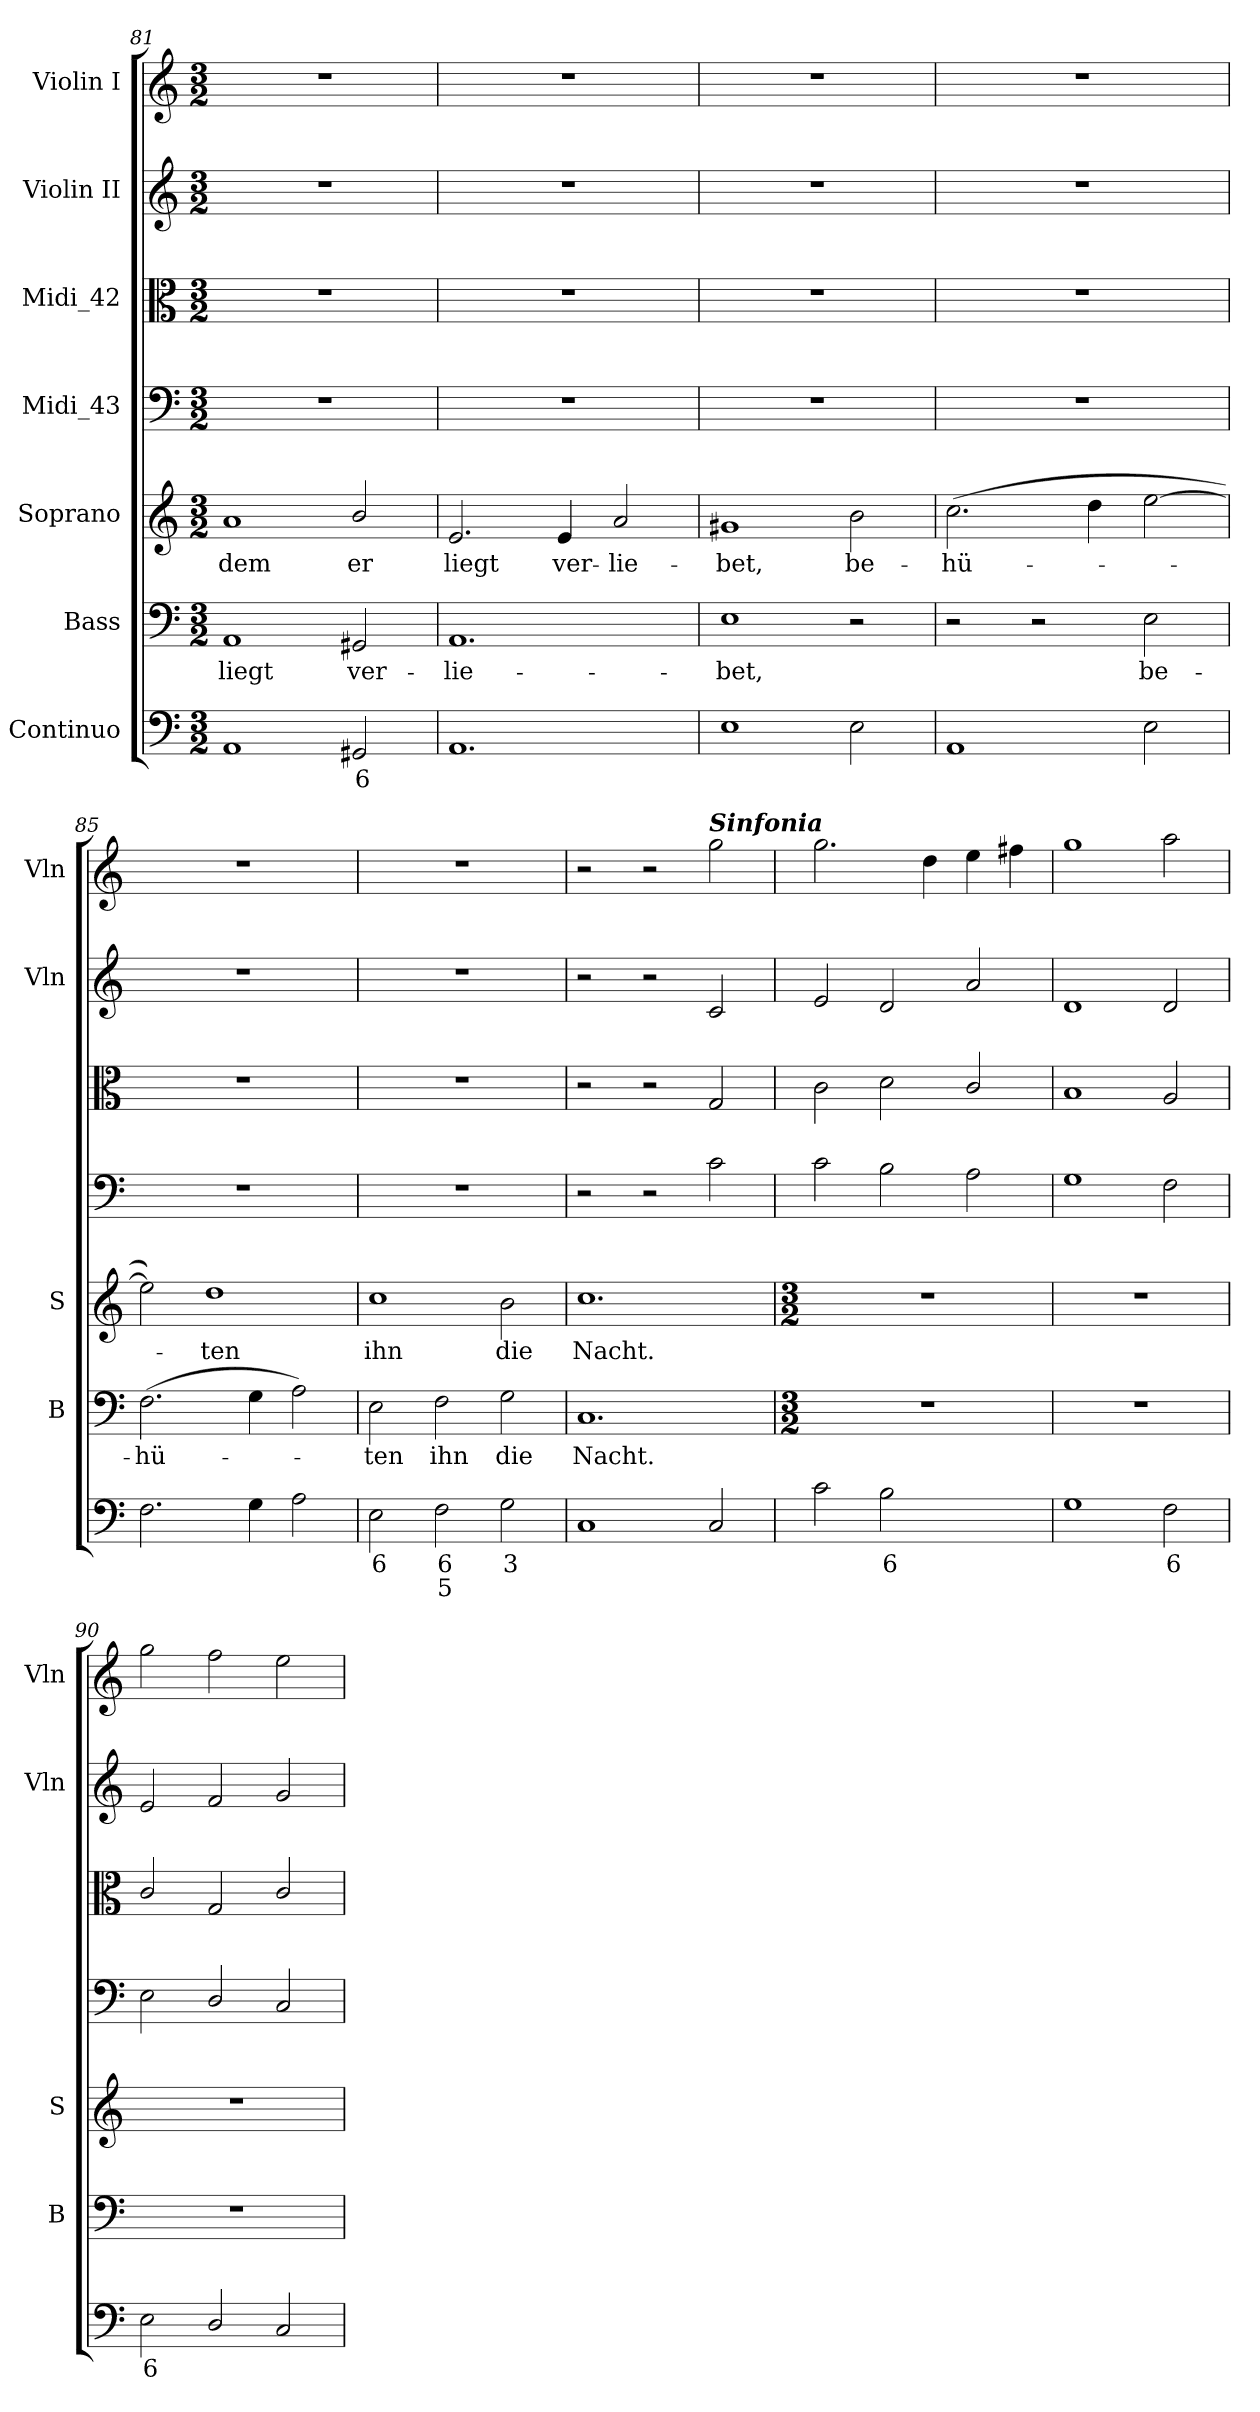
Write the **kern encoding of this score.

**kern	**text	**text	**kern	**text	**kern	**text	**kern	**kern	**kern	**kern
*part7	*part7	*part7	*part6	*part6	*part5	*part5	*part4	*part3	*part2	*part1
*staff7	*staff7	*staff7	*staff6	*staff6	*staff5	*staff5	*staff4	*staff3	*staff2	*staff1
*I"Continuo	*	*	*I"Bass	*	*I"Soprano	*	*I"Midi_43	*I"Midi_42	*I"Violin II	*I"Violin I
*	*	*	*I'B	*	*I'S	*	*	*	*I'Vln	*I'Vln
*clefF4	*	*	*clefF4	*	*clefG2	*	*clefF4	*clefC3	*clefG2	*clefG2
*k[]	*	*	*k[]	*	*k[]	*	*k[]	*k[]	*k[]	*k[]
*M3/2	*	*	*M3/2	*	*M3/2	*	*M3/2	*M3/2	*M3/2	*M3/2
=81	=81	=81	=81	=81	=81	=81	=81	=81	=81	=81
!	!	!	!	!LO:LY:b	!	!LO:LY:b	!	!	!	!
1AA	.	.	1AA	liegt	1a	-dem	1.r	1.r	1.r	1.r
!	!LO:LY:b	!	!	!LO:LY:b	!	!LO:LY:b	!	!	!	!
2GG#X/	6	.	2GG#X/	ver-	2b/	er	.	.	.	.
=82	=82	=82	=82	=82	=82	=82	=82	=82	=82	=82
!	!	!	!	!LO:LY:b	!	!LO:LY:b	!	!	!	!
1.AA	.	.	1.AA	-lie-	2.e/	liegt	1.r	1.r	1.r	1.r
!	!	!	!	!	!	!LO:LY:b	!	!	!	!
.	.	.	.	.	4e/	ver-	.	.	.	.
!	!	!	!	!	!	!LO:LY:b	!	!	!	!
.	.	.	.	.	2a/	-lie-	.	.	.	.
=83	=83	=83	=83	=83	=83	=83	=83	=83	=83	=83
!	!	!	!	!LO:LY:b	!	!LO:LY:b	!	!	!	!
1E	.	.	1E	-bet,	1g#X	-bet,	1.r	1.r	1.r	1.r
!	!	!	!	!	!	!LO:LY:b	!	!	!	!
2E\	.	.	2r	.	2b\	be-	.	.	.	.
=84	=84	=84	=84	=84	=84	=84	=84	=84	=84	=84
!	!	!	!	!	!	!LO:LY:b	!	!	!	!
1AA	.	.	2r	.	(>2.cc\	-hü-	1.r	1.r	1.r	1.r
.	.	.	2r	.	.	.	.	.	.	.
.	.	.	.	.	4dd\	.	.	.	.	.
!	!	!	!	!LO:LY:b	!	!	!	!	!	!
2E\	.	.	2E\	be-	[2ee\	.	.	.	.	.
=85	=85	=85	=85	=85	=85	=85	=85	=85	=85	=85
!	!	!	!	!LO:LY:b	!	!	!	!	!	!
2.F\	.	.	(>2.F\	-hü-	2ee\])	.	1.r	1.r	1.r	1.r
!	!	!	!	!	!	!LO:LY:b	!	!	!	!
.	.	.	.	.	1dd	ten	.	.	.	.
4G\	.	.	4G\	.	.	.	.	.	.	.
2A\	.	.	2A\)	.	.	.	.	.	.	.
=86	=86	=86	=86	=86	=86	=86	=86	=86	=86	=86
!	!LO:LY:b	!	!	!LO:LY:b	!	!LO:LY:b	!	!	!	!
2E\	6	.	2E\	ten	1cc	ihn	1.r	1.r	1.r	1.r
!	!LO:LY:b	!LO:LY:b	!	!LO:LY:b	!	!	!	!	!	!
2F\	6	5	2F\	ihn	.	.	.	.	.	.
!	!LO:LY:b	!	!	!LO:LY:b	!	!LO:LY:b	!	!	!	!
2G\	3	.	2G\	die	2b\	die	.	.	.	.
!!LO:PB:g=z
=87	=87	=87	=87	=87	=87	=87	=87	=87	=87	=87
!	!	!	!	!LO:LY:b	!	!LO:LY:b	!	!	!	!
1C	.	.	1.C	Nacht.	1.cc	Nacht.	2r	2r	2r	2r
.	.	.	.	.	.	.	2r	2r	2r	2r
!	!	!	!	!	!	!	!	!	!	!LO:TX:a:Bi:t=Sinfonia
2C/	.	.	.	.	.	.	2c\	2G/	2c/	2gg\
!!LO:LB:g=z
=88	=88	=88	=88	=88	=88	=88	=88	=88	=88	=88
*	*	*	*M3/2	*	*M3/2	*	*	*	*	*
2c\	.	.	1.r	.	1.r	.	2c\	2c\	2e/	2.gg\
!	!LO:LY:b	!	!	!	!	!	!	!	!	!
2B\	6	.	.	.	.	.	2B\	2d\	2d/	.
.	.	.	.	.	.	.	.	.	.	4dd\
!	!LO:LY:b	!	!	!	!	!	!	!	!	!
[4A\yy	5	.	.	.	.	.	2A\	2c/	2a/	4ee\
!	!LO:LY:b	!	!	!	!	!	!	!	!	!
4A\yy]	6	.	.	.	.	.	.	.	.	4ff#X\
=89	=89	=89	=89	=89	=89	=89	=89	=89	=89	=89
1G	.	.	1.r	.	1.r	.	1G	1B	1d	1gg
!	!LO:LY:b	!	!	!	!	!	!	!	!	!
2F\	6	.	.	.	.	.	2F\	2A/	2d/	2aa\
=90	=90	=90	=90	=90	=90	=90	=90	=90	=90	=90
!	!LO:LY:b	!	!	!	!	!	!	!	!	!
2E\	6	.	1.r	.	1.r	.	2E\	2c/	2e/	2gg\
2D/	.	.	.	.	.	.	2D/	2G/	2f/	2ff\
2C/	.	.	.	.	.	.	2C/	2c/	2g/	2ee\
=	=	=	=	=	=	=	=	=	=	=
*-	*-	*-	*-	*-	*-	*-	*-	*-	*-	*-
